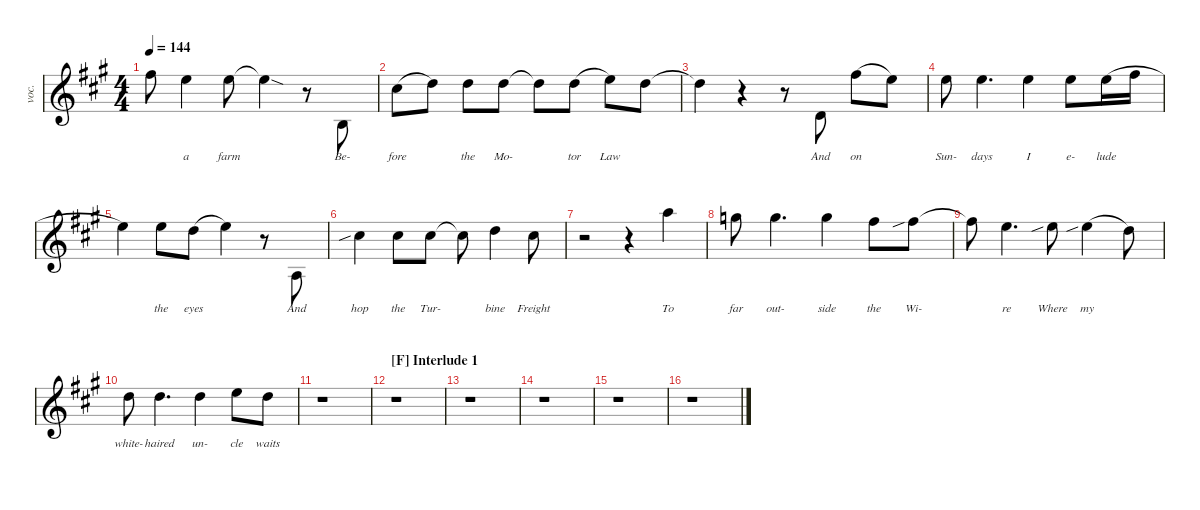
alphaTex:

\defaultSystemsLayout 4
\hideDynamics
\bracketExtendMode nobrackets
\track ("Vocals" "voc.") {instrument voiceoohs}
\staff {score}
\tuning (E4 B3 G3 D3 A2 E2)
\displaytranspose 12
\ts (4 4)
\tempo 144
\clef g2
\ks a
2.1{t acc #}.8{dy mf beam Down} 0.1{acc forcenatural}.4{lyrics (0 "a") lyrics (1 "") lyrics (2 "") lyrics (3 "") lyrics (4 "") beam Down} 0.1{acc forcenatural}.8{lyrics (0 "farm") lyrics (1 "") lyrics (2 "") lyrics (3 "") lyrics (4 "") beam Down} 0.1{sod t acc forcenatural}.4{beam Down} r.8{beam Down} 2.5{acc forcenatural}.8{lyrics (0 "Be-") lyrics (1 "") lyrics (2 "") lyrics (3 "") lyrics (4 "") beam Up} |
2.2{acc #}.8{lyrics (0 "fore") lyrics (1 "") lyrics (2 "") lyrics (3 "") lyrics (4 "") legatoorigin beam Down} 3.2{acc forcenatural}.8{beam Down} 3.2{acc forcenatural}.8{lyrics (0 "the") lyrics (1 "") lyrics (2 "") lyrics (3 "") lyrics (4 "") beam Down} 3.2{acc forcenatural}.8{lyrics (0 "Mo-") lyrics (1 "") lyrics (2 "") lyrics (3 "") lyrics (4 "") beam Down} 3.2{t acc forcenatural}.8{beam Down} 3.2{acc forcenatural}.8{lyrics (0 "tor") lyrics (1 "") lyrics (2 "") lyrics (3 "") lyrics (4 "") legatoorigin beam Down} 0.1{acc forcenatural}.8{lyrics (0 "Law") lyrics (1 "") lyrics (2 "") lyrics (3 "") lyrics (4 "") beam Down} 3.2{acc forcenatural}.8{beam Down} |
3.2{t acc forcenatural}.4{beam Down} r.4{beam Down} r.8{beam Down} 0.4{acc forcenatural}.8{lyrics (0 "And") lyrics (1 "") lyrics (2 "") lyrics (3 "") lyrics (4 "") beam Up} 2.1{acc #}.8{lyrics (0 "on") lyrics (1 "") lyrics (2 "") lyrics (3 "") lyrics (4 "") legatoorigin beam Down} 0.1{acc forcenatural}.8{beam Down} |
0.1{acc forcenatural}.8{lyrics (0 "Sun-") lyrics (1 "") lyrics (2 "") lyrics (3 "") lyrics (4 "") beam Down} 0.1{acc forcenatural}.4{d lyrics (0 "days") lyrics (1 "") lyrics (2 "") lyrics (3 "") lyrics (4 "") beam Down} 0.1{acc forcenatural}.4{lyrics (0 "I") lyrics (1 "") lyrics (2 "") lyrics (3 "") lyrics (4 "") beam Down} 0.1{acc forcenatural}.8{lyrics (0 "e-") lyrics (1 "") lyrics (2 "") lyrics (3 "") lyrics (4 "") beam Down} 0.1{acc forcenatural}.16{lyrics (0 "lude") lyrics (1 "") lyrics (2 "") lyrics (3 "") lyrics (4 "") legatoorigin beam Down} 2.1{acc #}.16{legatoorigin beam Down} |
0.1{acc forcenatural}.4{beam Down} 0.1{acc forcenatural}.8{lyrics (0 "the") lyrics (1 "") lyrics (2 "") lyrics (3 "") lyrics (4 "") beam Down} 3.2{acc forcenatural}.8{lyrics (0 "eyes") lyrics (1 "") lyrics (2 "") lyrics (3 "") lyrics (4 "") legatoorigin beam Down} 0.1{acc forcenatural}.4{beam Down} r.8{beam Down} 0.5{acc forcenatural}.8{lyrics (0 "And") lyrics (1 "") lyrics (2 "") lyrics (3 "") lyrics (4 "") beam Up} |
2.2{sib acc #}.4{lyrics (0 "hop") lyrics (1 "") lyrics (2 "") lyrics (3 "") lyrics (4 "") beam Down} 2.2{acc #}.8{lyrics (0 "the") lyrics (1 "") lyrics (2 "") lyrics (3 "") lyrics (4 "") beam Down} 2.2{acc #}.8{lyrics (0 "Tur-") lyrics (1 "") lyrics (2 "") lyrics (3 "") lyrics (4 "") beam Down} 2.2{t acc #}.8{beam Down} 3.2{acc forcenatural}.4{lyrics (0 "bine") lyrics (1 "") lyrics (2 "") lyrics (3 "") lyrics (4 "") beam Down} 2.2{acc #}.8{lyrics (0 "Freight") lyrics (1 "") lyrics (2 "") lyrics (3 "") lyrics (4 "") beam Down} |
r.2{beam Down} r.4{beam Down} 5.1{acc forcenatural}.4{lyrics (0 "To") lyrics (1 "") lyrics (2 "") lyrics (3 "") lyrics (4 "") beam Down} |
3.1{acc forcenatural}.8{lyrics (0 "far") lyrics (1 "") lyrics (2 "") lyrics (3 "") lyrics (4 "") beam Down} 3.1{acc forcenatural}.4{d lyrics (0 "out-") lyrics (1 "") lyrics (2 "") lyrics (3 "") lyrics (4 "") beam Down} 3.1{acc forcenatural}.4{lyrics (0 "side") lyrics (1 "") lyrics (2 "") lyrics (3 "") lyrics (4 "") beam Down} 2.1{acc #}.8{lyrics (0 "the") lyrics (1 "") lyrics (2 "") lyrics (3 "") lyrics (4 "") beam Down} 2.1{sib acc #}.8{lyrics (0 "Wi-") lyrics (1 "") lyrics (2 "") lyrics (3 "") lyrics (4 "") beam Down} |
2.1{t acc #}.8{beam Down} 0.1{acc forcenatural}.4{d lyrics (0 "re") lyrics (1 "") lyrics (2 "") lyrics (3 "") lyrics (4 "") beam Down} 0.1{sib acc forcenatural}.8{lyrics (0 "Where") lyrics (1 "") lyrics (2 "") lyrics (3 "") lyrics (4 "") beam Down} 0.1{sib acc forcenatural}.4{lyrics (0 "my") lyrics (1 "") lyrics (2 "") lyrics (3 "") lyrics (4 "") legatoorigin beam Down} 3.2{acc forcenatural}.8{beam Down} |
3.2{acc forcenatural}.8{lyrics (0 "white-") lyrics (1 "") lyrics (2 "") lyrics (3 "") lyrics (4 "") beam Down} 3.2{acc forcenatural}.4{d lyrics (0 "haired") lyrics (1 "") lyrics (2 "") lyrics (3 "") lyrics (4 "") beam Down} 3.2{acc forcenatural}.4{lyrics (0 "un-") lyrics (1 "") lyrics (2 "") lyrics (3 "") lyrics (4 "") beam Down} 0.1{acc forcenatural}.8{lyrics (0 "cle") lyrics (1 "") lyrics (2 "") lyrics (3 "") lyrics (4 "") beam Down} 3.2{acc forcenatural}.8{lyrics (0 "waits") lyrics (1 "") lyrics (2 "") lyrics (3 "") lyrics (4 "") beam Down} |
r.1{beam Down} |
\section ("F" "Interlude 1")
r.1{beam Down} |
r.1{beam Down} |
r.1{beam Down} |
r.1{beam Down} |
r.1{beam Down}
